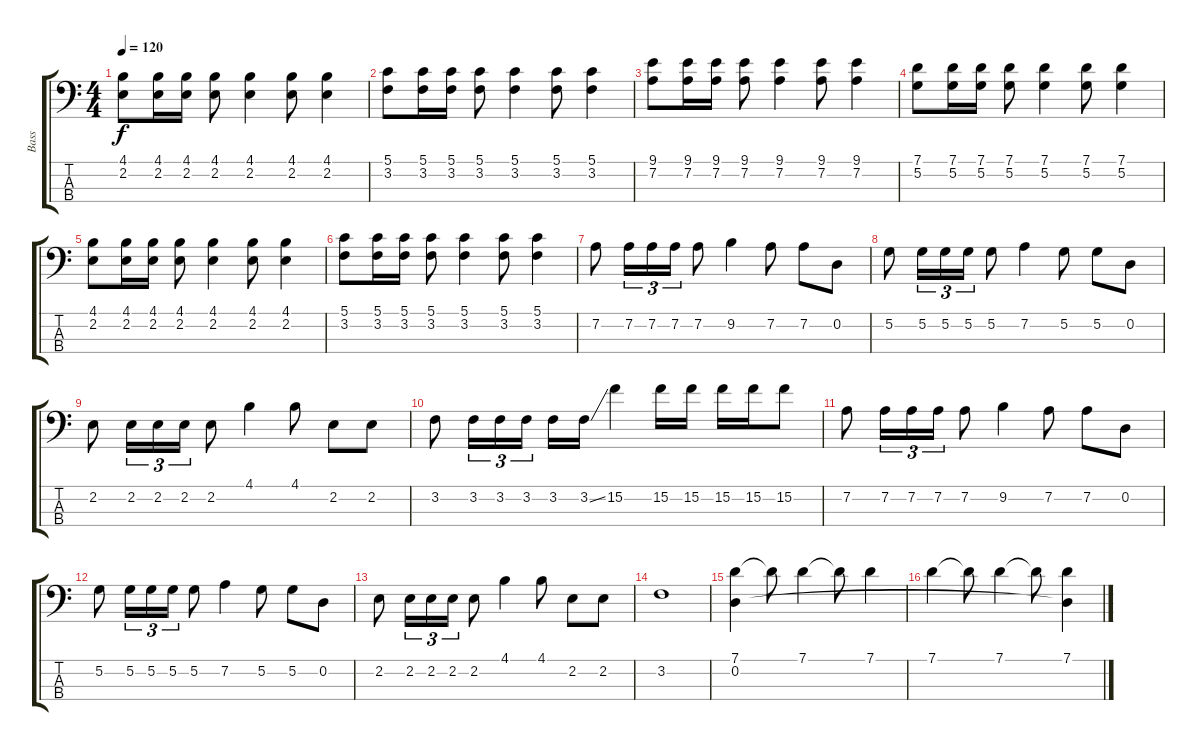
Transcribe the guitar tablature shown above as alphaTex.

\track ("Bass" "Bass") {instrument electricbassfinger}
\staff {score tabs}
\tuning (G2 D2 A1 E1) {hide}
\ts (4 4)
\tempo 120
\clef f4
\ks c
(4.1 2.2).8{dy f} (4.1 2.2).16 (4.1 2.2).16 (4.1 2.2).8 (4.1 2.2).4 (4.1 2.2).8 (4.1 2.2).4 |
(5.1 3.2).8 (5.1 3.2).16 (5.1 3.2).16 (5.1 3.2).8 (5.1 3.2).4 (5.1 3.2).8 (5.1 3.2).4 |
(9.1 7.2).8 (9.1 7.2).16 (9.1 7.2).16 (9.1 7.2).8 (9.1 7.2).4 (9.1 7.2).8 (9.1 7.2).4 |
(7.1 5.2).8 (7.1 5.2).16 (7.1 5.2).16 (7.1 5.2).8 (7.1 5.2).4 (7.1 5.2).8 (7.1 5.2).4 |
(4.1 2.2).8 (4.1 2.2).16 (4.1 2.2).16 (4.1 2.2).8 (4.1 2.2).4 (4.1 2.2).8 (4.1 2.2).4 |
(5.1 3.2).8 (5.1 3.2).16 (5.1 3.2).16 (5.1 3.2).8 (5.1 3.2).4 (5.1 3.2).8 (5.1 3.2).4 |
7.2.8 7.2.16{tu (3 2)} 7.2.16{tu (3 2)} 7.2.16{tu (3 2)} 7.2.8 9.2.4 7.2.8 7.2.8 0.2.8 |
5.2.8 5.2.16{tu (3 2)} 5.2.16{tu (3 2)} 5.2.16{tu (3 2)} 5.2.8 7.2.4 5.2.8 5.2.8 0.2.8 |
2.2.8 2.2.16{tu (3 2)} 2.2.16{tu (3 2)} 2.2.16{tu (3 2)} 2.2.8 4.1.4 4.1.8 2.2.8 2.2.8 |
3.2.8 3.2.16{tu (3 2)} 3.2.16{tu (3 2)} 3.2.16{tu (3 2)} 3.2.16 3.2{ss}.16 15.2.4 15.2.16 15.2.16 15.2.16 15.2.16 15.2.8 |
7.2.8 7.2.16{tu (3 2)} 7.2.16{tu (3 2)} 7.2.16{tu (3 2)} 7.2.8 9.2.4 7.2.8 7.2.8 0.2.8 |
5.2.8 5.2.16{tu (3 2)} 5.2.16{tu (3 2)} 5.2.16{tu (3 2)} 5.2.8 7.2.4 5.2.8 5.2.8 0.2.8 |
2.2.8 2.2.16{tu (3 2)} 2.2.16{tu (3 2)} 2.2.16{tu (3 2)} 2.2.8 4.1.4 4.1.8 2.2.8 2.2.8 |
3.2.1 |
(7.1 0.2).4 7.1{t}.8 7.1.4 7.1{t}.8 7.1.4 |
7.1.4 7.1{t}.8 7.1.4 7.1{t}.8 (7.1 0.2{t}).4
